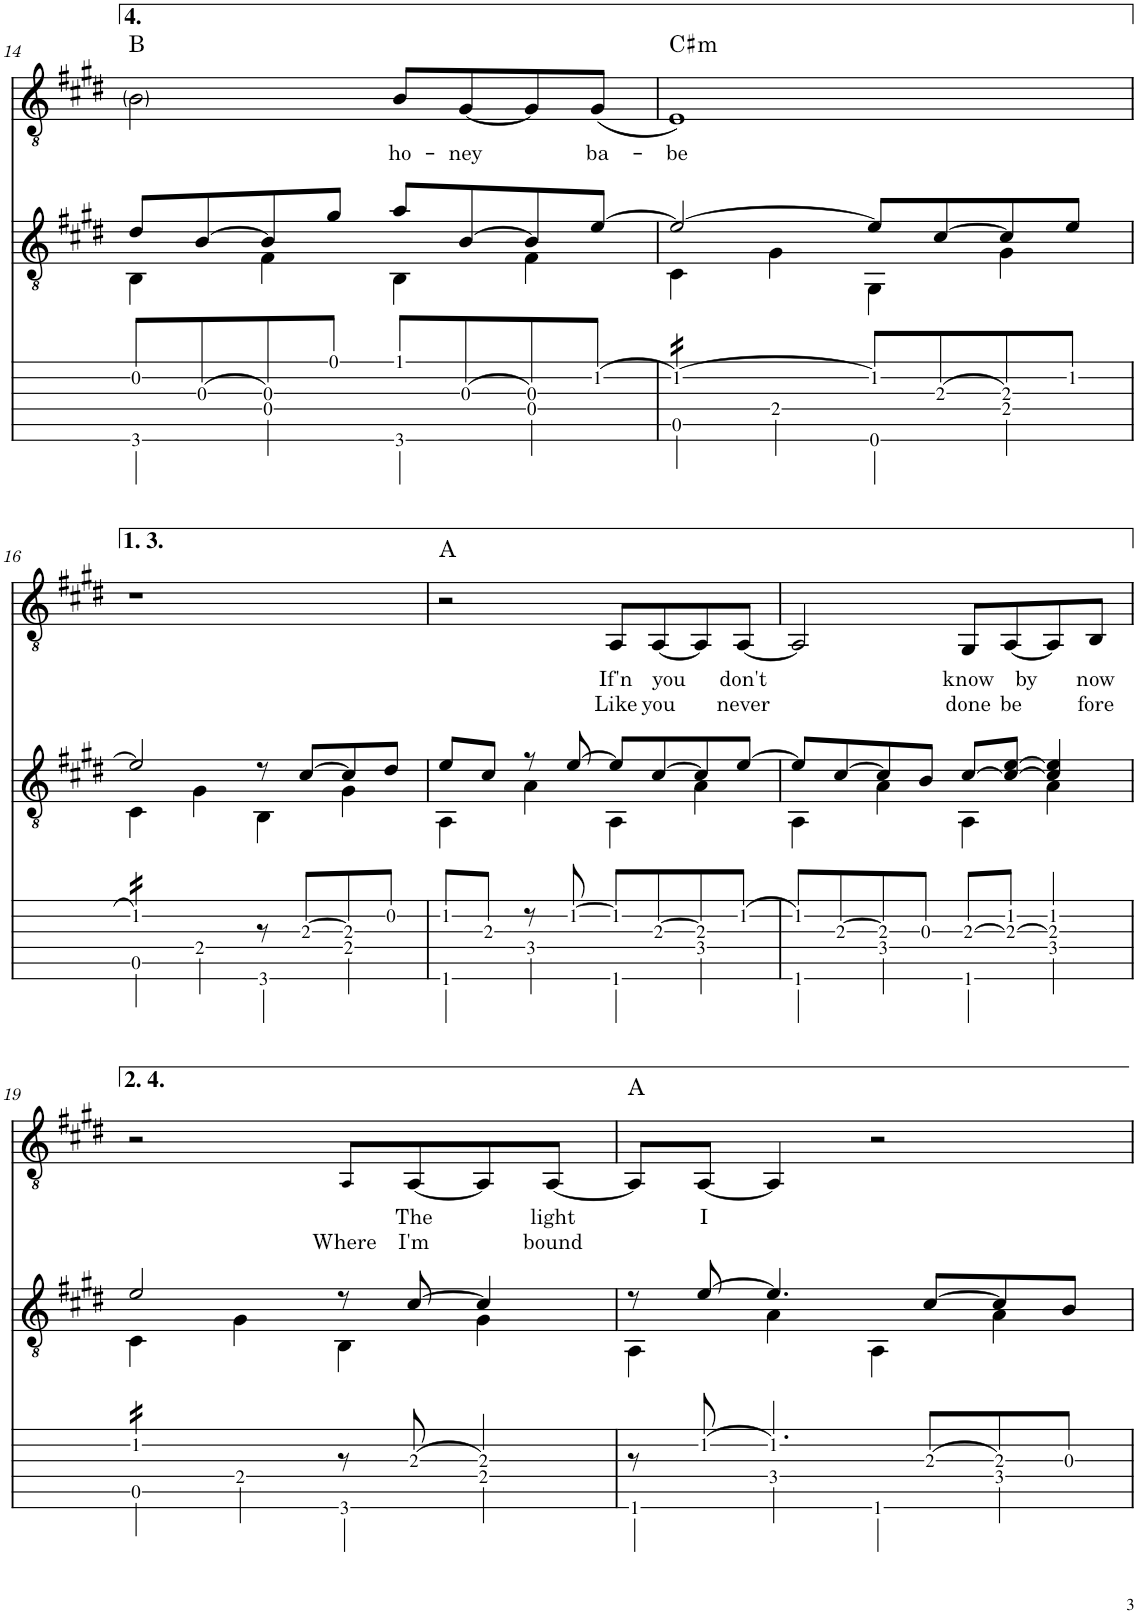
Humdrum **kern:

**kern	**kern	**kern	**text	**text	**harte	**kern
*part3	*part3	*part2	*part2	*part2	*part2	*part1
*staff4	*staff3	*staff2	*staff2	*staff2	*	*staff1
*I"Classical Guitar	*	*I"Classical Guitar 2	*	*	*	*I"La Armonica diatonica 10-fori
!!LO:PB:g=z
*	*clefGv2	*clefGv2	*	*	*	*clefG2
*k[f#c#g#d#]	*k[f#c#g#d#]	*k[f#c#g#d#]	*	*	*	*k[f#c#g#d#]
*M4/4	*M4/4	*M4/4	*	*	*	*M4/4
=14	=14	=14	=14	=14	=14	=14
*^	*^	*	*	*	*	*
8d#/L	4BB\	8d#/L	4BB\	2B\	.	.	B:maj	1r
[8B/	.	[8B/	.	.	.	.	.	.
8B/]	4F#\	8B/]	4F#\	.	.	.	.	.
8g#/J	.	8g#/J	.	.	.	.	.	.
!	!	!	!	!	!LO:LY:b	!	!	!
8a/L	4BB\	8a/L	4BB\	8B/L	ho-	.	.	.
!	!	!	!	!	!LO:LY:b	!	!	!
[8B/	.	[8B/	.	[8G#/	-ney	.	.	.
8B/]	4F#\	8B/]	4F#\	8G#/]	.	.	.	.
!	!	!	!	!	!LO:LY:b	!	!	!
[8e/J	.	[8e/J	.	(8G#/J	ba-	.	.	.
=15	=15	=15	=15	=15	=15	=15	=15	=15
!	!	!	!	!	!LO:LY:b	!	!LO:H:kt=m	!
2e/_	4C#\	2e/_	4C#\	1E)	-be	.	C#:min	1r
.	4G#\	.	4G#\	.	.	.	.	.
8e/L]	4GG#\	8e/L]	4GG#\	.	.	.	.	.
[8c#/	.	[8c#/	.	.	.	.	.	.
8c#/]	4G#\	8c#/]	4G#\	.	.	.	.	.
8e/J	.	8e/J	.	.	.	.	.	.
!!LO:LB:g=z
=16	=16	=16	=16	=16	=16	=16	=16	=16
2e/]	4C#\	2e/]	4C#\	1r	.	.	.	1r
.	4G#\	.	4G#\	.	.	.	.	.
8r	4BB\	8r	4BB\	.	.	.	.	.
[8c#/L	.	[8c#/L	.	.	.	.	.	.
8c#/]	4G#\	8c#/]	4G#\	.	.	.	.	.
8d#/J	.	8d#/J	.	.	.	.	.	.
=17	=17	=17	=17	=17	=17	=17	=17	=17
8e/L	4AA\	8e/L	4AA\	2r	.	.	A:maj	1r
8c#/J	.	8c#/J	.	.	.	.	.	.
8r	4A\	8r	4A\	.	.	.	.	.
[8e/	.	[8e/	.	.	.	.	.	.
!	!	!	!	!	!LO:LY:b	!LO:LY:b	!	!
8e/L]	4AA\	8e/L]	4AA\	8AA/L	If'n	Like	.	.
!	!	!	!	!	!LO:LY:b	!LO:LY:b	!	!
[8c#/	.	[8c#/	.	[8AA/	you	you	.	.
8c#/]	4A\	8c#/]	4A\	8AA/]	.	.	.	.
!	!	!	!	!	!LO:LY:b	!LO:LY:b	!	!
[8e/J	.	[8e/J	.	[8AA/J	don't	never	.	.
=18	=18	=18	=18	=18	=18	=18	=18	=18
8e/L]	4AA\	8e/L]	4AA\	2AA/]	.	.	.	1r
[8c#/	.	[8c#/	.	.	.	.	.	.
8c#/]	4A\	8c#/]	4A\	.	.	.	.	.
8B/J	.	8B/J	.	.	.	.	.	.
!	!	!	!	!	!LO:LY:b	!LO:LY:b	!	!
[8c#/L	4AA\	[8c#/L	4AA\	8GG#/L	know	done	.	.
!	!	!	!	!	!LO:LY:b	!LO:LY:b	!	!
8c#/_ 8e/J	.	8c#/_ [8e/J	.	[8AA/	by	be	.	.
4c#/] 4e/	4A\	4c#/] 4e/]	4A\	8AA/]	.	.	.	.
!	!	!	!	!	!LO:LY:b	!LO:LY:b	!	!
.	.	.	.	8BB/J	now	-fore	.	.
!!LO:LB:g=z
=19	=19	=19	=19	=19	=19	=19	=19	=19
2e/	4C#\	2e/	4C#\	2r	.	.	.	1r
.	4G#\	.	4G#\	.	.	.	.	.
!	!	!	!	!	!	!LO:LY:b	!	!
8r	4BB\	8r	4BB\	8AA!/L	.	Where	.	.
!	!	!	!	!	!LO:LY:b	!LO:LY:b	!	!
[8c#/	.	[8c#/	.	[8AA/	The	I'm	.	.
4c#/]	4G#\	4c#/]	4G#\	8AA/]	.	.	.	.
!	!	!	!	!	!LO:LY:b	!LO:LY:b	!	!
.	.	.	.	[8AA/J	light	bound	.	.
=20	=20	=20	=20	=20	=20	=20	=20	=20
8r	4AA\	8r	4AA\	8AA/L]	.	.	A:maj	1r
!	!	!	!	!	!LO:LY:b	!	!	!
[8e/	.	[8e/	.	[8AA/J	I	.	.	.
4.e/]	4A\	4.e/]	4A\	4AA/]	.	.	.	.
.	4AA\	.	4AA\	2r	.	.	.	.
[8c#/L	.	[8c#/L	.	.	.	.	.	.
8c#/]	4A\	8c#/]	4A\	.	.	.	.	.
8B/J	.	8B/J	.	.	.	.	.	.
*v	*v	*	*	*	*	*	*	*
*	*v	*v	*	*	*	*	*
=	=	=	=	=	=	=
*-	*-	*-	*-	*-	*-	*-
